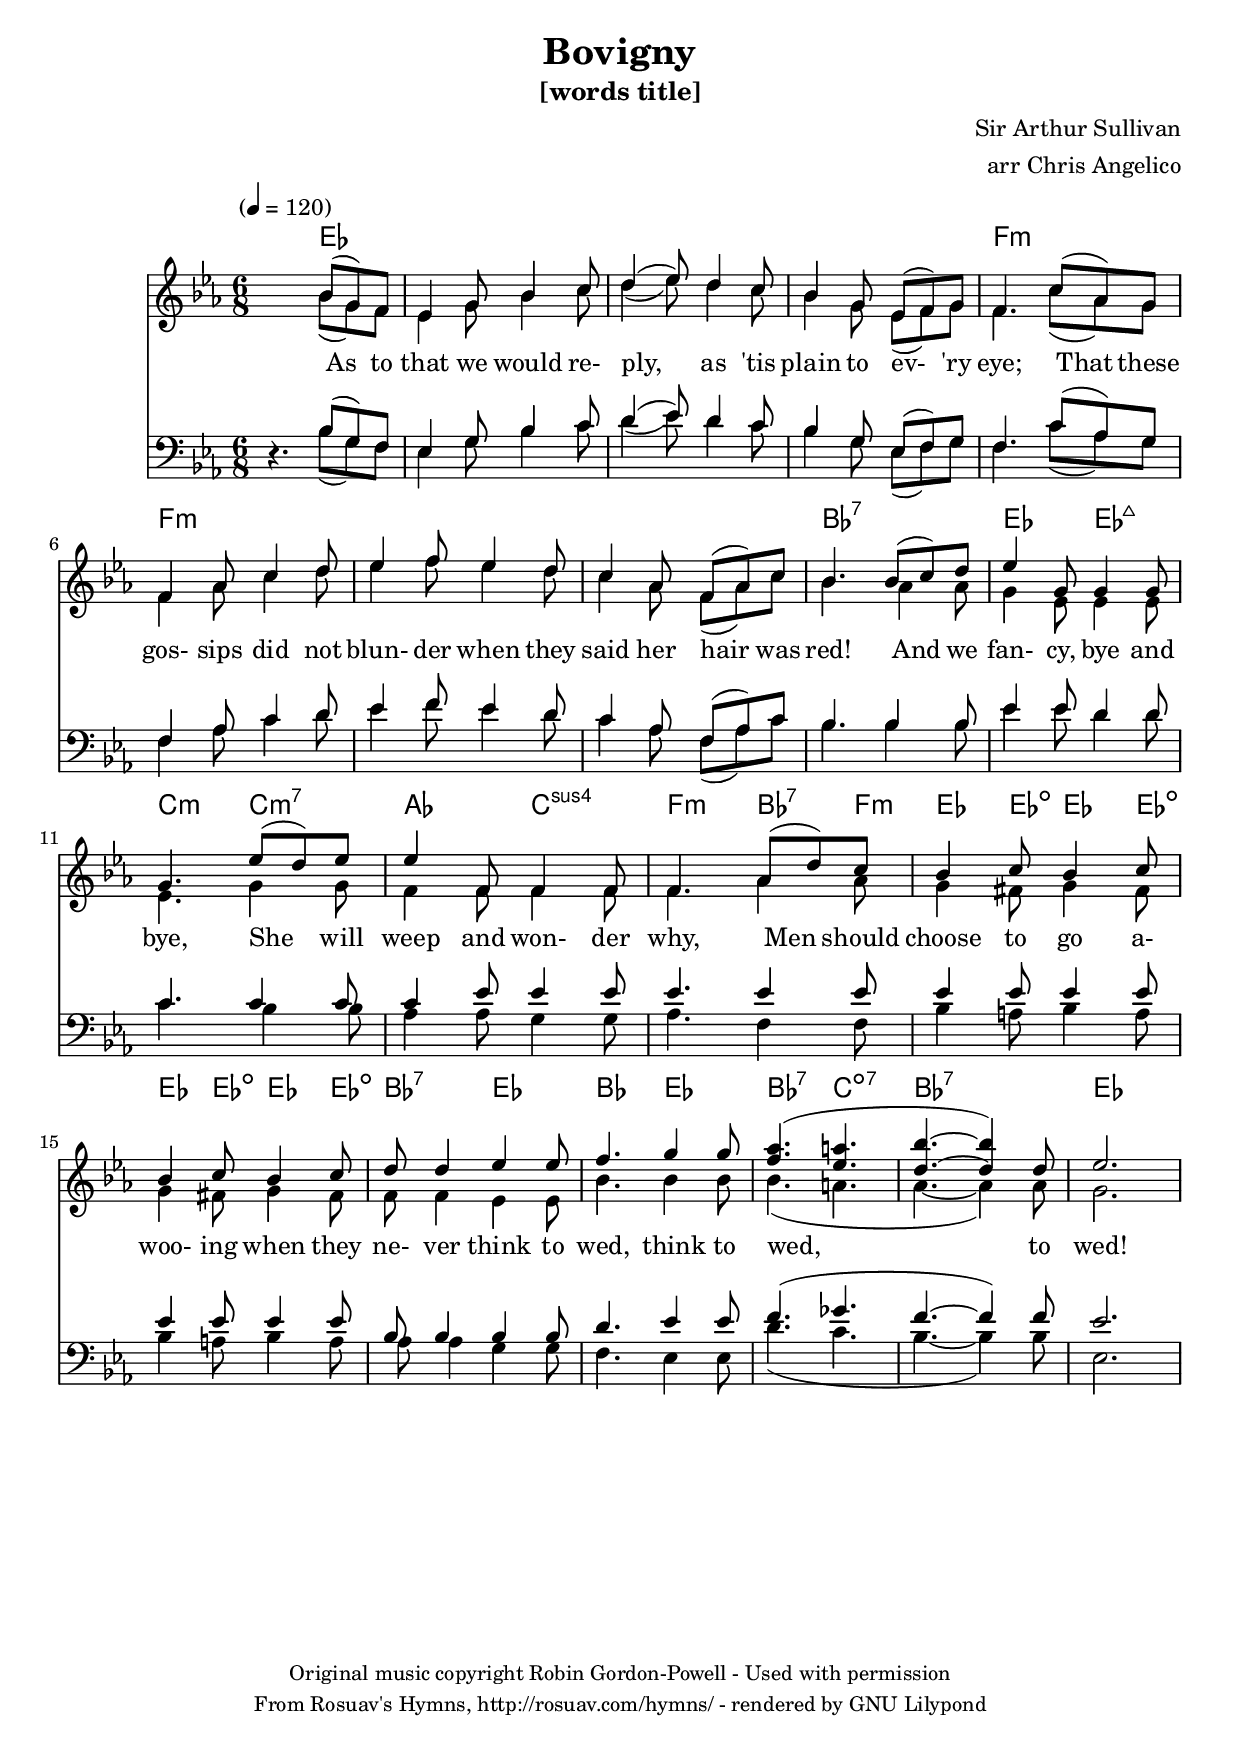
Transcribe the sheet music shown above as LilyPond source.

% As to that, we would reply
\include "Hymnal.ly"

\header
{
    title="Bovigny"
    subtitle="[words title]"
    % poet=""
    composer="Sir Arthur Sullivan" % circa 1898
    arranger="arr Chris Angelico" % 2011-10-09
    % meter="" ??
    % piece="" ??
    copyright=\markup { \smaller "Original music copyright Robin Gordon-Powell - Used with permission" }
}

\score {
    <<
        \new ChordNames {
            \set chordChanges = ##t
            \transpose c c,
            \chordmode {
		s4.
		ef4 ef8 ef4 ef8 ef4 ef8 ef4 ef8 ef4 ef8 ef4 ef8 ef4 ef8 f4.:m
		f4:m f8:m f4:m f8:m f4:m f8:m f4:m f8:m f4:m f8:m f4:m f8:m f4:m f8:m bf4.:7
		bf:7 ef ef:maj c:m c:m7 af c:sus4 f:m bf4:7 f8:m
		% ef ef ef:dim ef ef ef:dim ef ef ef:dim ef ef ef:dim bf:7 bf:7 bf:7 ef ef ef bf bf bf
		ef4 ef8:dim ef4 ef8:dim ef4 ef8:dim ef4 ef8:dim bf8:7 bf4:7 ef4 ef8 bf4.
		% ef ef ef bf:7 bf:7 bf:7 c:dim7 c:dim7 c:dim7 bf4.:7(bf4:7) bf8:7 ef2.
		ef4 ef8 bf4.:7 c:dim7 bf4.:7~bf4:7 bf8:7 ef2.
            }
        }
        \new Staff <<
            \set Staff.midiInstrument = "acoustic grand"
            \key ef \major
            \time 6/8
            \tempo "" 4 = 120
            \new Voice = "sops" \relative f' {
                s4.
                \voiceOne
		bf8(g) f ef4 g8 bf4 c8 d4(ef8) d4 c8 bf4 g8 ef(f) g f4.
		c'8(af) g f4 af8 c4 d8 ef4 f8 ef4 d8 c4 af8 f(af) c bf4.
		bf8(c) d ef4 g,8 g4 g8 g4. ef'8(d) ef ef4 f,8 f4 f8 f4.
		af8(d) c bf4 c8 bf4 c8 bf4 c8 bf4 c8 d d4 ef ef8 f4.
		% g4 g8 f4.(ef d~d4) d8 ef2.
		g4 g8 <af f>4.( <a ef> <bf d,> ~ <bf d,>4) d,8 ef2. % incl Jacqueline's line
            }
            \addlyrics { \lyr \lyricmode {
                !As to that we would re- ply, as 'tis plain to ev- 'ry eye;
		!That these gos- sips did not blun- der when they said her hair was red!
		!And we fan- cy, bye and bye, She will weep and won- der why,
		!Men should choose to go a- woo- ing when they ne- ver think to wed,
		!think to wed, to wed!
            } }
            \new Voice = "alto" \relative f' {
                s4. % The same rest, but as a spacer so it doesn't print
                \voiceTwo
		bf8(g) f ef4 g8 bf4 c8 d4(ef8) d4 c8 bf4 g8 ef(f) g f4.
		c'8(af) g f4 af8 c4 d8 ef4 f8 ef4 d8 c4 af8 f(af) c bf4.
		af4 af8 g4 ef8 ef4 ef8 ef4. g4 g8 f4 f8 f4 f8 f4.
		af4 af8 g4 fs8 g4 fs8 g4 fs8 g4 fs8 f f4 ef ef8 bf'4.
		bf4 bf8 bf4.(a af~af4) af8 g2.
            }
        >>
        \new Staff <<
            \clef bass
            \key ef \major
            \new Voice = "tenor" \relative c' {
                r4.
                \voiceOne
		bf8(g) f ef4 g8 bf4 c8 d4(ef8) d4 c8 bf4 g8 ef(f) g f4.
		c'8(af) g f4 af8 c4 d8 ef4 f8 ef4 d8 c4 af8 f(af) c bf4.
		bf4 bf8 ef4 ef8 d4 d8 c4. c4 c8 c4 ef8 ef4 ef8 ef4.
		ef4 ef8 ef4 ef8 ef4 ef8 ef4 ef8 ef4 ef8 bf8 bf4 bf bf8 d4.
		ef4 ef8 f4.(gf f~f4) f8 ef2.
            }
            \new Voice = "bass" \relative c' {
                s4.
                \voiceTwo
		bf8(g) f ef4 g8 bf4 c8 d4(ef8) d4 c8 bf4 g8 ef(f) g f4.
		c'8(af) g f4 af8 c4 d8 ef4 f8 ef4 d8 c4 af8 f(af) c bf4.
		bf4 bf8 ef4 ef8 d4 d8 c4. bf4 bf8 af4 af8 g4 g8 af4.
		f4 f8 bf4 a8 bf4 a8 bf4a8 bf4 a8 af af4 g g8 f4.
		ef4 ef8 d'4.(c bf~bf4) bf8 ef,2.
            }
        >>
    >>
    \layout { }
    % \midi { \context { \ChordNameVoice \remove Note_performer } } % Stop chords from sounding in the MIDI
    \midi { } % Sound the chords
}
